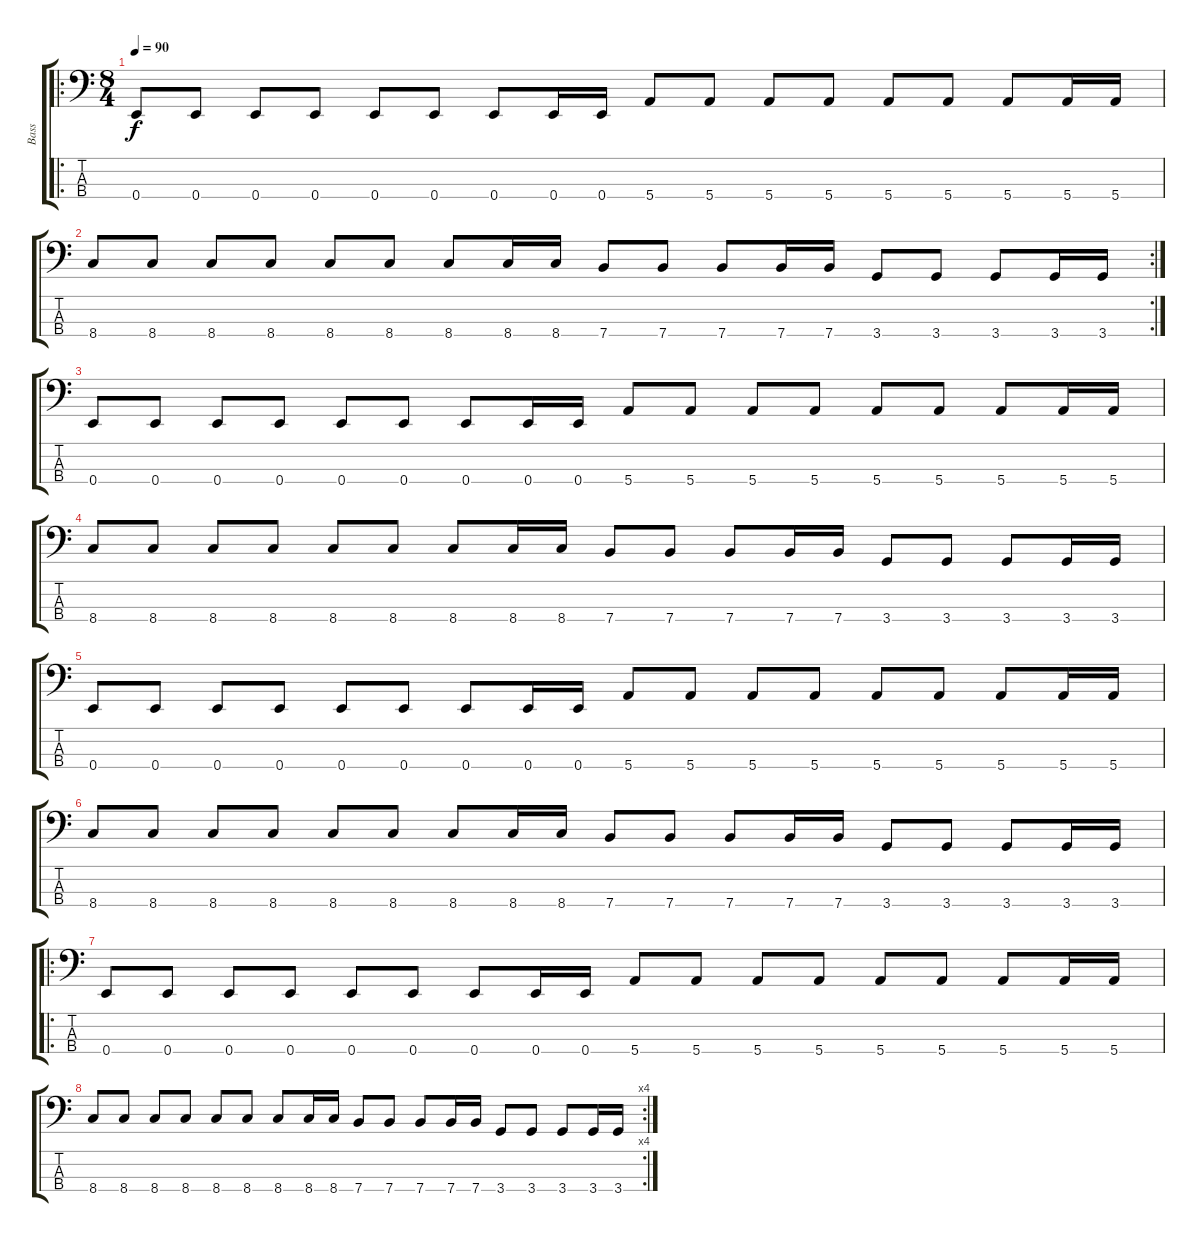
\track ("Bass" "Bass") {instrument electricbasspick}
\staff {score tabs}
\tuning (G2 D2 A1 E1) {hide}
\ro
\ts (8 4)
\tempo 90
\clef f4
\ks c
0.4.8{dy f instrument electricbasspick} 0.4.8 0.4.8 0.4.8 0.4.8 0.4.8 0.4.8 0.4.16 0.4.16 5.4.8 5.4.8 5.4.8 5.4.8 5.4.8 5.4.8 5.4.8 5.4.16 5.4.16 |
\rc 2
8.4.8 8.4.8 8.4.8 8.4.8 8.4.8 8.4.8 8.4.8 8.4.16 8.4.16 7.4.8 7.4.8 7.4.8 7.4.16 7.4.16 3.4.8 3.4.8 3.4.8 3.4.16 3.4.16 |
0.4.8 0.4.8 0.4.8 0.4.8 0.4.8 0.4.8 0.4.8 0.4.16 0.4.16 5.4.8 5.4.8 5.4.8 5.4.8 5.4.8 5.4.8 5.4.8 5.4.16 5.4.16 |
8.4.8 8.4.8 8.4.8 8.4.8 8.4.8 8.4.8 8.4.8 8.4.16 8.4.16 7.4.8 7.4.8 7.4.8 7.4.16 7.4.16 3.4.8 3.4.8 3.4.8 3.4.16 3.4.16 |
0.4.8 0.4.8 0.4.8 0.4.8 0.4.8 0.4.8 0.4.8 0.4.16 0.4.16 5.4.8 5.4.8 5.4.8 5.4.8 5.4.8 5.4.8 5.4.8 5.4.16 5.4.16 |
8.4.8 8.4.8 8.4.8 8.4.8 8.4.8 8.4.8 8.4.8 8.4.16 8.4.16 7.4.8 7.4.8 7.4.8 7.4.16 7.4.16 3.4.8 3.4.8 3.4.8 3.4.16 3.4.16 |
\ro
0.4.8 0.4.8 0.4.8 0.4.8 0.4.8 0.4.8 0.4.8 0.4.16 0.4.16 5.4.8 5.4.8 5.4.8 5.4.8 5.4.8 5.4.8 5.4.8 5.4.16 5.4.16 |
\rc 4
8.4.8 8.4.8 8.4.8 8.4.8 8.4.8 8.4.8 8.4.8 8.4.16 8.4.16 7.4.8 7.4.8 7.4.8 7.4.16 7.4.16 3.4.8 3.4.8 3.4.8 3.4.16 3.4.16
